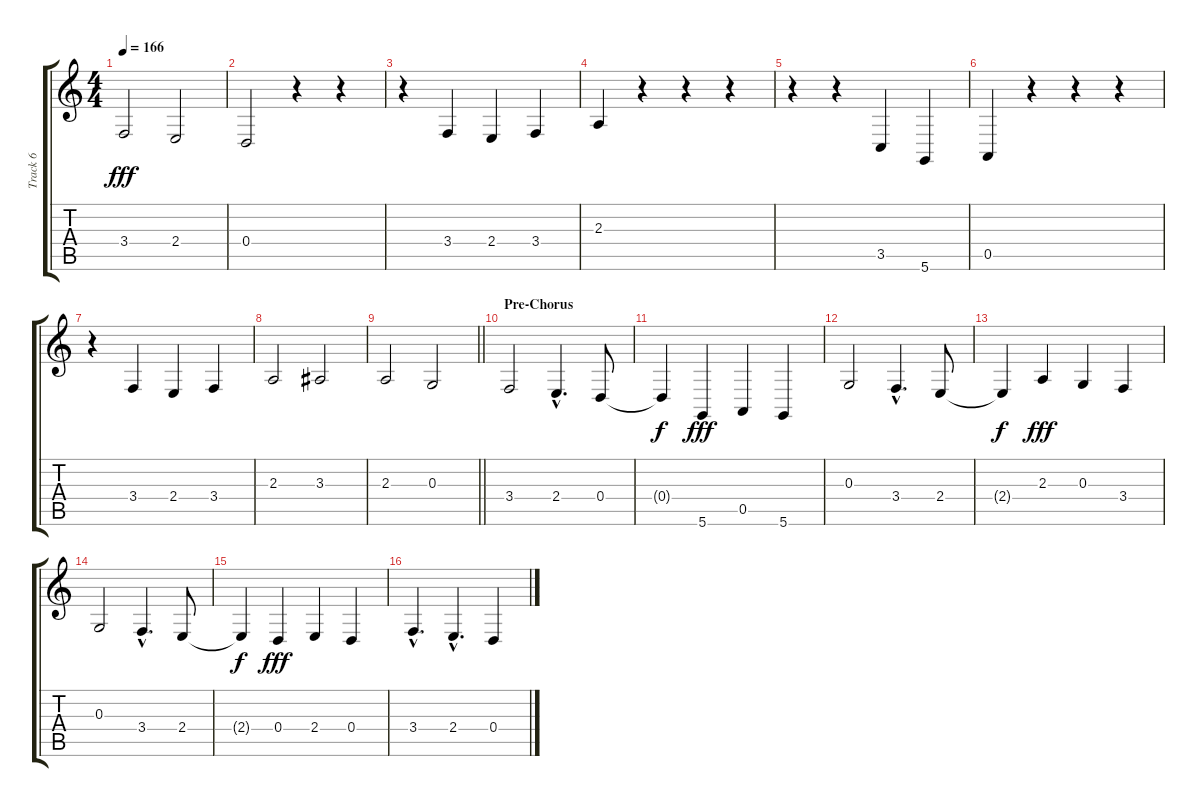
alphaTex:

\track ("Track 6" "Track 6") {instrument altosax}
\staff {score tabs}
\tuning (E4 B3 G3 D3 A2 D2) {hide}
\ts (4 4)
\tempo 166
\clef g2
\ks c
3.4.2{dy fff} 2.4.2 |
0.4.2 r.4 r.4 |
r.4 3.4.4 2.4.4 3.4.4 |
2.3.4 r.4 r.4 r.4 |
r.4 r.4 3.5.4 5.6.4 |
0.5.4 r.4 r.4 r.4 |
r.4 3.4.4 2.4.4 3.4.4 |
2.3.2 3.3.2 |
\barLineRight lightlight
2.3.2 0.3.2 |
\section ("" "Pre-Chorus")
3.4.2 2.4{hac}.4{d} 0.4.8 |
0.4{t}.4{dy f} 5.6.4{dy fff} 0.5.4 5.6.4 |
0.3.2 3.4{hac}.4{d} 2.4.8 |
2.4{t}.4{dy f} 2.3.4{dy fff} 0.3.4 3.4.4 |
0.3.2 3.4{hac}.4{d} 2.4.8 |
2.4{t}.4{dy f} 0.4.4{dy fff} 2.4.4 0.4.4 |
3.4{hac}.4{d} 2.4{hac}.4{d} 0.4.4
